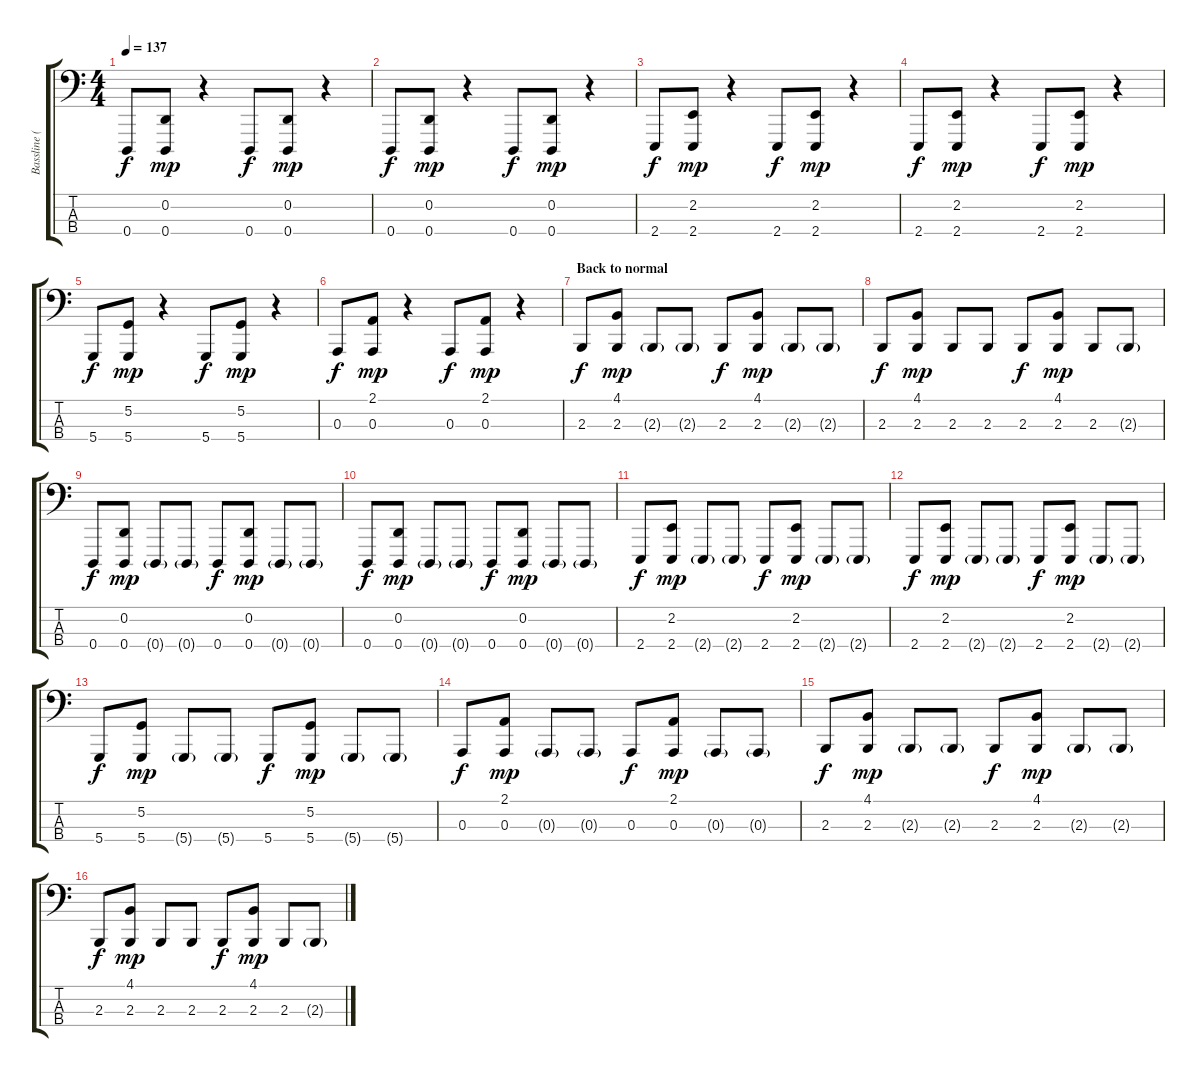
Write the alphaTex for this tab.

\track ("Bassline (Drop D)" "Bassline (") {instrument lead2sawtooth}
\staff {score tabs}
\tuning (G2 D2 A1 D1) {hide}
\ts (4 4)
\tempo 137
\clef f4
\ks c
0.4.8{dy f} (0.2 0.4).8{dy mp} r.4 0.4.8{dy f} (0.2 0.4).8{dy mp} r.4 |
0.4.8{dy f} (0.2 0.4).8{dy mp} r.4 0.4.8{dy f} (0.2 0.4).8{dy mp} r.4 |
2.4.8{dy f} (2.2 2.4).8{dy mp} r.4 2.4.8{dy f} (2.2 2.4).8{dy mp} r.4 |
2.4.8{dy f} (2.2 2.4).8{dy mp} r.4 2.4.8{dy f} (2.2 2.4).8{dy mp} r.4 |
5.4.8{dy f} (5.2 5.4).8{dy mp} r.4 5.4.8{dy f} (5.2 5.4).8{dy mp} r.4 |
0.3.8{dy f} (2.1 0.3).8{dy mp} r.4 0.3.8{dy f} (2.1 0.3).8{dy mp} r.4 |
\section ("" "Back to normal")
2.3.8{dy f volume 16 instrument lead2sawtooth} (4.1 2.3).8{dy mp} 2.3{g}.8 2.3{g}.8 2.3.8{dy f} (4.1 2.3).8{dy mp} 2.3{g}.8 2.3{g}.8 |
2.3.8{dy f} (4.1 2.3).8{dy mp} 2.3.8 2.3.8 2.3.8{dy f} (4.1 2.3).8{dy mp} 2.3.8 2.3{g}.8 |
0.4.8{dy f} (0.2 0.4).8{dy mp} 0.4{g}.8 0.4{g}.8 0.4.8{dy f} (0.2 0.4).8{dy mp} 0.4{g}.8 0.4{g}.8 |
0.4.8{dy f} (0.2 0.4).8{dy mp} 0.4{g}.8 0.4{g}.8 0.4.8{dy f} (0.2 0.4).8{dy mp} 0.4{g}.8 0.4{g}.8 |
2.4.8{dy f} (2.2 2.4).8{dy mp} 2.4{g}.8 2.4{g}.8 2.4.8{dy f} (2.2 2.4).8{dy mp} 2.4{g}.8 2.4{g}.8 |
2.4.8{dy f} (2.2 2.4).8{dy mp} 2.4{g}.8 2.4{g}.8 2.4.8{dy f} (2.2 2.4).8{dy mp} 2.4{g}.8 2.4{g}.8 |
5.4.8{dy f} (5.2 5.4).8{dy mp} 5.4{g}.8 5.4{g}.8 5.4.8{dy f} (5.2 5.4).8{dy mp} 5.4{g}.8 5.4{g}.8 |
0.3.8{dy f} (2.1 0.3).8{dy mp} 0.3{g}.8 0.3{g}.8 0.3.8{dy f} (2.1 0.3).8{dy mp} 0.3{g}.8 0.3{g}.8 |
2.3.8{dy f volume 16 instrument lead2sawtooth} (4.1 2.3).8{dy mp} 2.3{g}.8 2.3{g}.8 2.3.8{dy f} (4.1 2.3).8{dy mp} 2.3{g}.8 2.3{g}.8 |
2.3.8{dy f} (4.1 2.3).8{dy mp} 2.3.8 2.3.8 2.3.8{dy f} (4.1 2.3).8{dy mp} 2.3.8 2.3{g}.8
